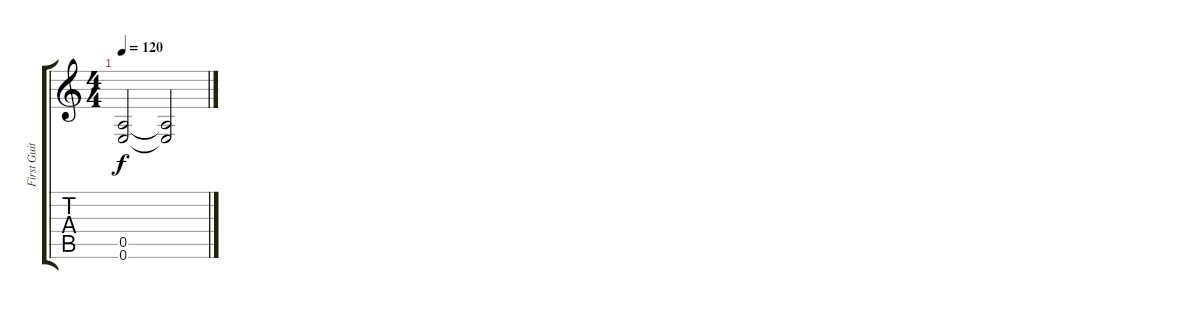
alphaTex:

\track ("First Guitar" "First Guit") {instrument overdrivenguitar}
\staff {score tabs}
\tuning (E4 B3 G3 D3 A2 E2) {hide}
\ts (4 4)
\tempo 120
\clef g2
\ks c
(0.5{t} 0.6{t}).2{dy f} (0.5{t} 0.6{t}).2
